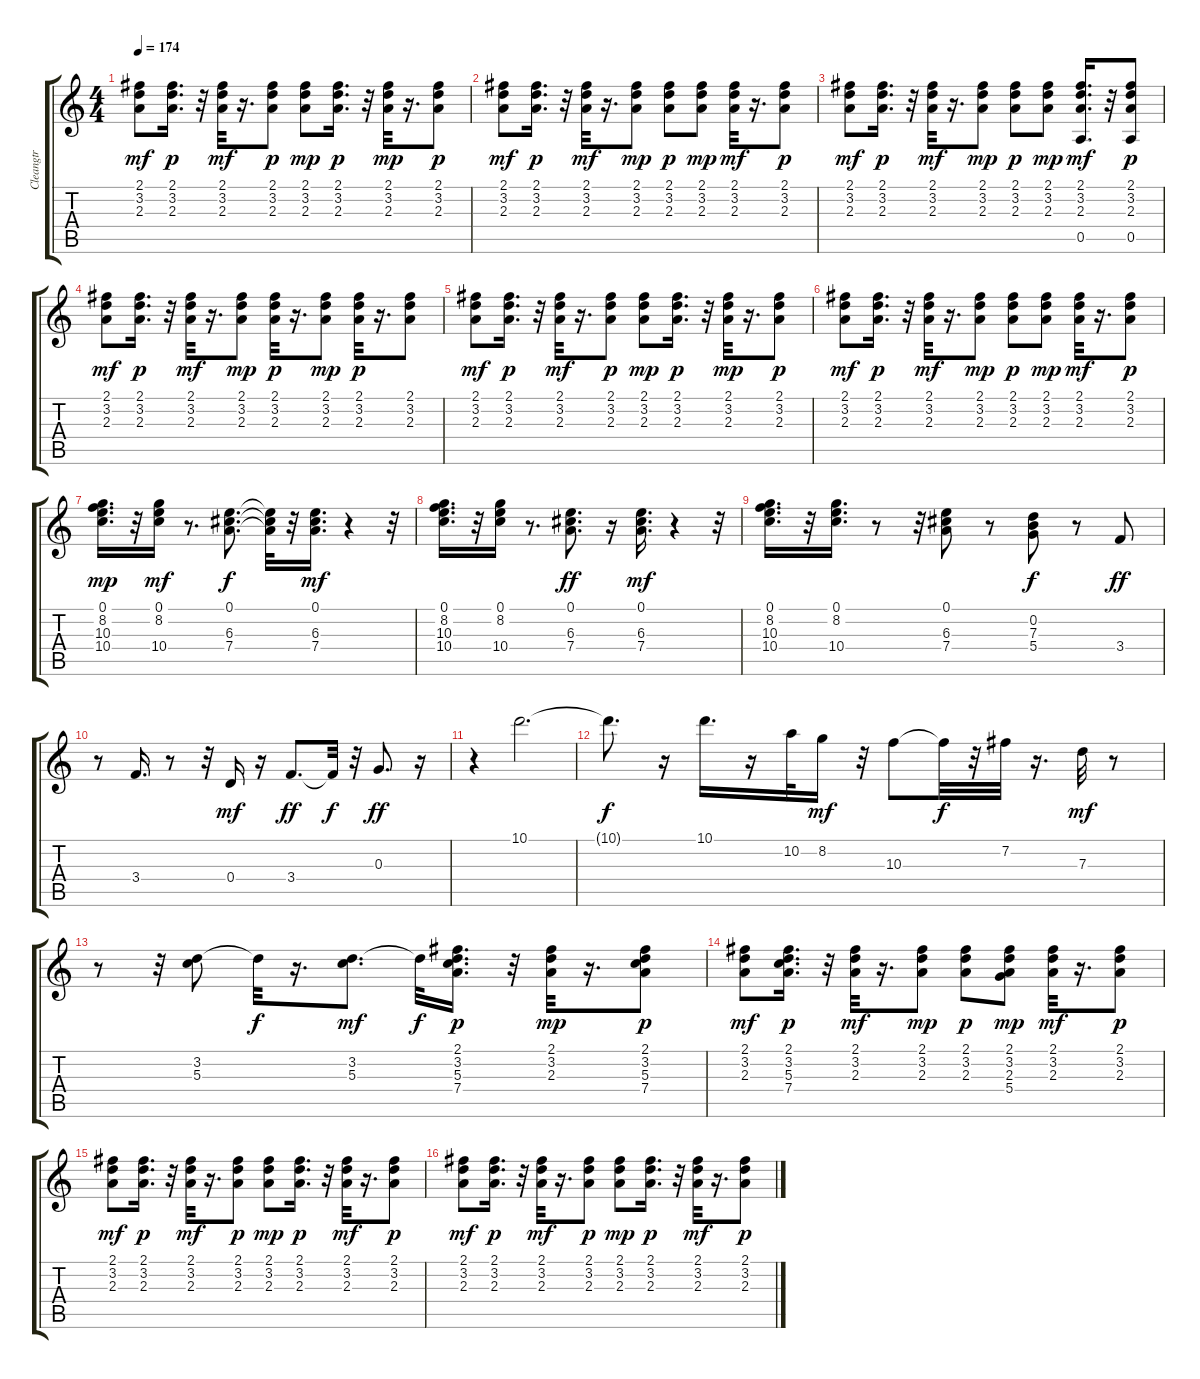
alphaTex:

\track ("Cleangtr" "Cleangtr") {instrument electricguitarclean}
\staff {score tabs}
\tuning (E4 B3 G3 D3 A2 E2) {hide}
\ts (4 4)
\tempo 174
\clef g2
\ks c
(2.1 3.2 2.3).8{dy mf} (2.1 3.2 2.3).16{d dy p} r.32 (2.1 3.2 2.3).32{dy mf} r.16{d} (2.1 3.2 2.3).8{dy p} (2.1 3.2 2.3).8{dy mp} (2.1 3.2 2.3).16{d dy p} r.32 (2.1 3.2 2.3).32{dy mp} r.16{d} (2.1 3.2 2.3).8{dy p} |
(2.1 3.2 2.3).8{dy mf} (2.1 3.2 2.3).16{d dy p} r.32 (2.1 3.2 2.3).32{dy mf} r.16{d} (2.1 3.2 2.3).8{dy mp} (2.1 3.2 2.3).8{dy p} (2.1 3.2 2.3).8{dy mp} (2.1 3.2 2.3).32{dy mf} r.16{d} (2.1 3.2 2.3).8{dy p} |
(2.1 3.2 2.3).8{dy mf} (2.1 3.2 2.3).16{d dy p} r.32 (2.1 3.2 2.3).32{dy mf} r.16{d} (2.1 3.2 2.3).8{dy mp} (2.1 3.2 2.3).8{dy p} (2.1 3.2 2.3).8{dy mp} (2.1 3.2 2.3 0.5).16{d dy mf} r.32 (2.1 3.2 2.3 0.5).8{dy p} |
(2.1 3.2 2.3).8{dy mf} (2.1 3.2 2.3).16{d dy p} r.32 (2.1 3.2 2.3).32{dy mf} r.16{d} (2.1 3.2 2.3).8{dy mp} (2.1 3.2 2.3).32{dy p} r.16{d} (2.1 3.2 2.3).8{dy mp} (2.1 3.2 2.3).32{dy p} r.16{d} (2.1 3.2 2.3).8 |
(2.1 3.2 2.3).8{dy mf} (2.1 3.2 2.3).16{d dy p} r.32 (2.1 3.2 2.3).32{dy mf} r.16{d} (2.1 3.2 2.3).8{dy p} (2.1 3.2 2.3).8{dy mp} (2.1 3.2 2.3).16{d dy p} r.32 (2.1 3.2 2.3).32{dy mp} r.16{d} (2.1 3.2 2.3).8{dy p} |
(2.1 3.2 2.3).8{dy mf} (2.1 3.2 2.3).16{d dy p} r.32 (2.1 3.2 2.3).32{dy mf} r.16{d} (2.1 3.2 2.3).8{dy mp} (2.1 3.2 2.3).8{dy p} (2.1 3.2 2.3).8{dy mp} (2.1 3.2 2.3).32{dy mf} r.16{d} (2.1 3.2 2.3).8{dy p} |
(0.1 8.2 10.3 10.4).16{d dy mp} r.32 (0.1 8.2 10.4).16{dy mf} r.8{d} (0.1 6.3 7.4).8{d dy f} (0.1{t} 6.3{t} 7.4{t}).32 r.32 (0.1 6.3 7.4).16{d dy mf} r.4 r.32 |
(0.1 8.2 10.3 10.4).16{d} r.32 (0.1 8.2 10.4).16 r.8{d} (0.1 6.3 7.4).8{d dy ff} r.16 (0.1 6.3 7.4).16{d dy mf} r.4 r.32 |
(0.1 8.2 10.3 10.4).16{d} r.32 (0.1 8.2 10.4).16{d} r.8 r.32 (0.1 6.3 7.4).8 r.8 (0.2 7.3 5.4).8{dy f} r.8 3.4.8{dy ff} |
r.8 3.4.16{d} r.8 r.32 0.4.16{dy mf} r.16 3.4.8{d dy ff} 3.4{t}.32{dy f} r.32 0.3.8{d dy ff} r.16 |
r.4 10.1.2{d} |
10.1{t}.8{d dy f} r.16 10.1.16{d} r.16 10.2.32 8.2.16{dy mf} r.32 10.3.8 10.3{t}.32{dy f} r.32 7.2.32 r.16{d} 7.3.32{dy mf} r.8 |
r.8 r.32 (3.2 5.3).8 3.2{t}.32{dy f} r.16{d} (3.2 5.3).8{d dy mf} 3.2{t}.32{dy f} (2.1 3.2 5.3 7.4).16{d dy p} r.32 (2.1 3.2 2.3).32{dy mp} r.16{d} (2.1 3.2 5.3 7.4).8{dy p} |
(2.1 3.2 2.3).8{dy mf} (2.1 3.2 5.3 7.4).16{d dy p} r.32 (2.1 3.2 2.3).32{dy mf} r.16{d} (2.1 3.2 2.3).8{dy mp} (2.1 3.2 2.3).8{dy p} (2.1 3.2 2.3 5.4).8{dy mp} (2.1 3.2 2.3).32{dy mf} r.16{d} (2.1 3.2 2.3).8{dy p} |
(2.1 3.2 2.3).8{dy mf} (2.1 3.2 2.3).16{d dy p} r.32 (2.1 3.2 2.3).32{dy mf} r.16{d} (2.1 3.2 2.3).8{dy p} (2.1 3.2 2.3).8{dy mp} (2.1 3.2 2.3).16{d dy p} r.32 (2.1 3.2 2.3).32{dy mf} r.16{d} (2.1 3.2 2.3).8{dy p} |
(2.1 3.2 2.3).8{dy mf} (2.1 3.2 2.3).16{d dy p} r.32 (2.1 3.2 2.3).32{dy mf} r.16{d} (2.1 3.2 2.3).8{dy p} (2.1 3.2 2.3).8{dy mp} (2.1 3.2 2.3).16{d dy p} r.32 (2.1 3.2 2.3).32{dy mf} r.16{d} (2.1 3.2 2.3).8{dy p}
